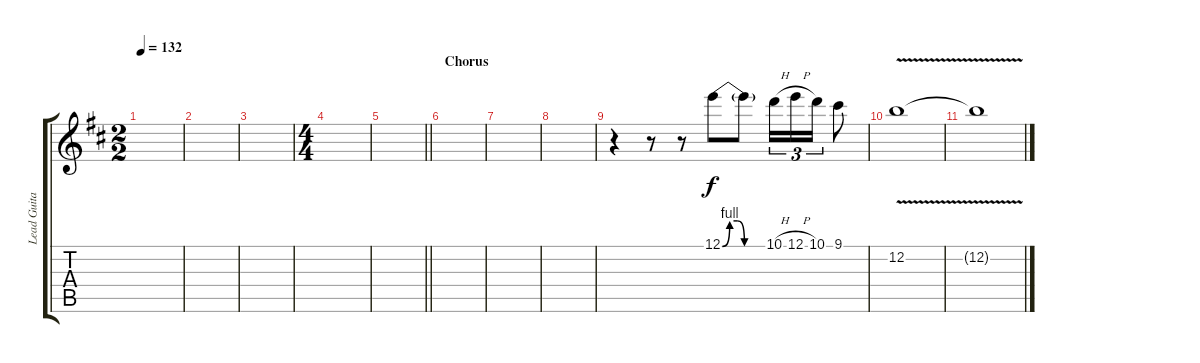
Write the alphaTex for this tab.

\track ("Lead Guitar 2" "Lead Guita") {instrument distortionguitar}
\staff {score tabs}
\tuning (E4 B3 G3 D3 A2 D2) {hide}
\ts (2 2)
\tempo 132
\clef g2
\ks d
|
|
|
\ts (4 4)
|
\barLineRight lightlight
|
\section ("" "Chorus")
|
|
|
r.4 r.8 r.8 12.1{be (custom 0 0 10 4 20 4 30 0 60 0)}.8 12.1{t}.8 10.1{h}.16{tu (3 2)} 12.1{h}.16{tu (3 2)} 10.1.16{tu (3 2)} 9.1.8 |
12.2{v}.1 |
12.2{t}.1
